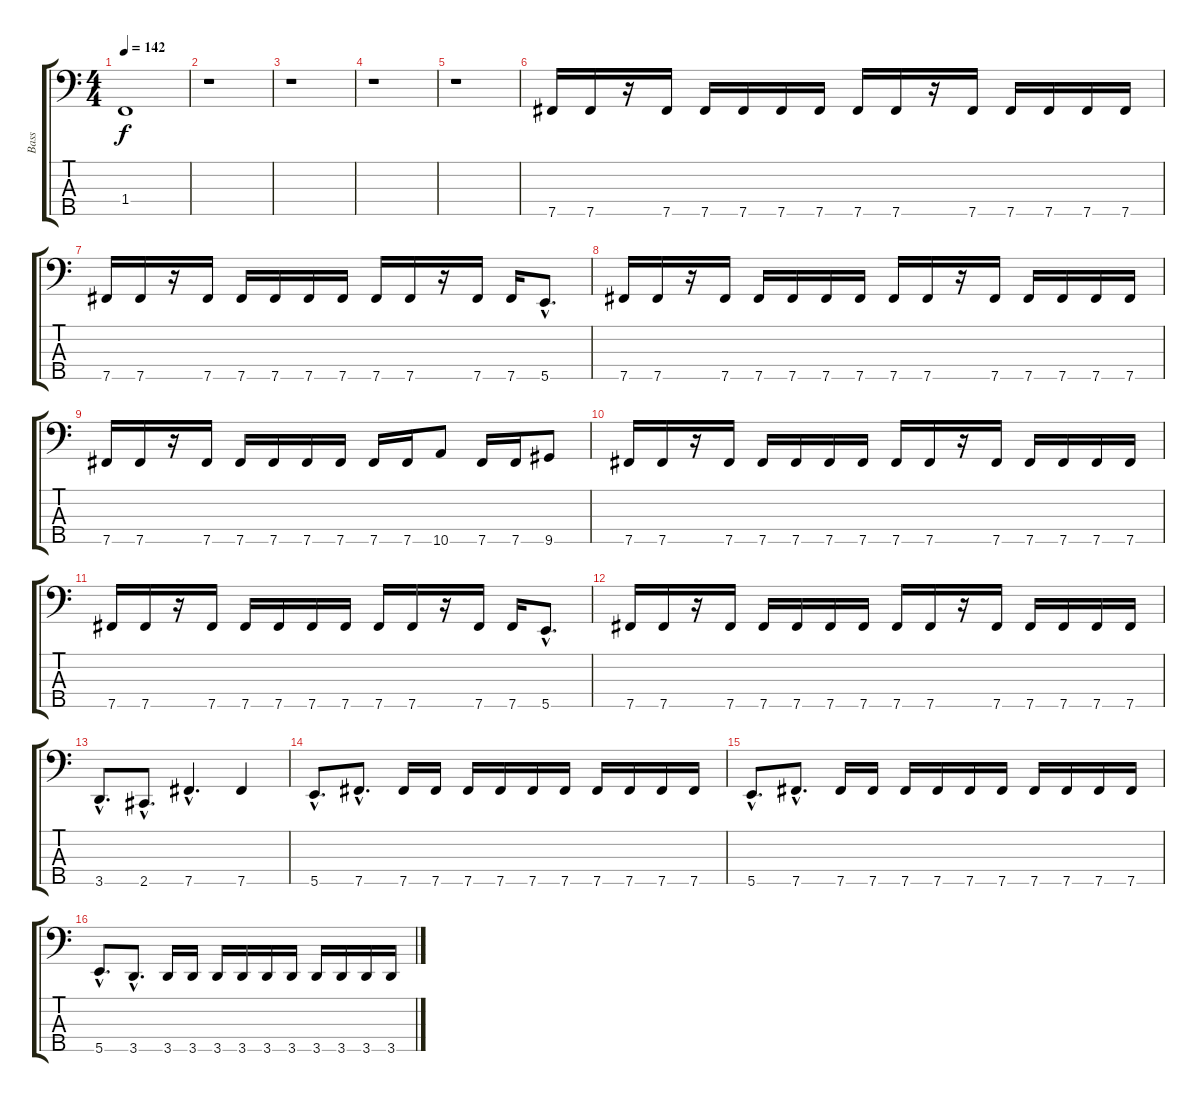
\track ("Bass" "Bass") {instrument electricbasspick}
\staff {score tabs}
\tuning (G2 D2 A1 E1 B0) {hide}
\ts (4 4)
\tempo 142
\clef f4
\ks c
1.4.1{dy f} |
r.1 |
r.1 |
r.1 |
r.1 |
7.5.16 7.5.16 r.16 7.5.16 7.5.16 7.5.16 7.5.16 7.5.16 7.5.16 7.5.16 r.16 7.5.16 7.5.16 7.5.16 7.5.16 7.5.16 |
7.5.16 7.5.16 r.16 7.5.16 7.5.16 7.5.16 7.5.16 7.5.16 7.5.16 7.5.16 r.16 7.5.16 7.5.16 5.5{hac}.8{d} |
7.5.16 7.5.16 r.16 7.5.16 7.5.16 7.5.16 7.5.16 7.5.16 7.5.16 7.5.16 r.16 7.5.16 7.5.16 7.5.16 7.5.16 7.5.16 |
7.5.16 7.5.16 r.16 7.5.16 7.5.16 7.5.16 7.5.16 7.5.16 7.5.16 7.5.16 10.5.8 7.5.16 7.5.16 9.5.8 |
7.5.16 7.5.16 r.16 7.5.16 7.5.16 7.5.16 7.5.16 7.5.16 7.5.16 7.5.16 r.16 7.5.16 7.5.16 7.5.16 7.5.16 7.5.16 |
7.5.16 7.5.16 r.16 7.5.16 7.5.16 7.5.16 7.5.16 7.5.16 7.5.16 7.5.16 r.16 7.5.16 7.5.16 5.5{hac}.8{d} |
7.5.16 7.5.16 r.16 7.5.16 7.5.16 7.5.16 7.5.16 7.5.16 7.5.16 7.5.16 r.16 7.5.16 7.5.16 7.5.16 7.5.16 7.5.16 |
3.5{hac}.8{d} 2.5{hac}.8{d} 7.5{hac}.4{d} 7.5.4 |
5.5{hac}.8{d} 7.5{hac}.8{d} 7.5.16 7.5.16 7.5.16 7.5.16 7.5.16 7.5.16 7.5.16 7.5.16 7.5.16 7.5.16 |
5.5{hac}.8{d} 7.5{hac}.8{d} 7.5.16 7.5.16 7.5.16 7.5.16 7.5.16 7.5.16 7.5.16 7.5.16 7.5.16 7.5.16 |
5.5{hac}.8{d} 3.5{hac}.8{d} 3.5.16 3.5.16 3.5.16 3.5.16 3.5.16 3.5.16 3.5.16 3.5.16 3.5.16 3.5.16
